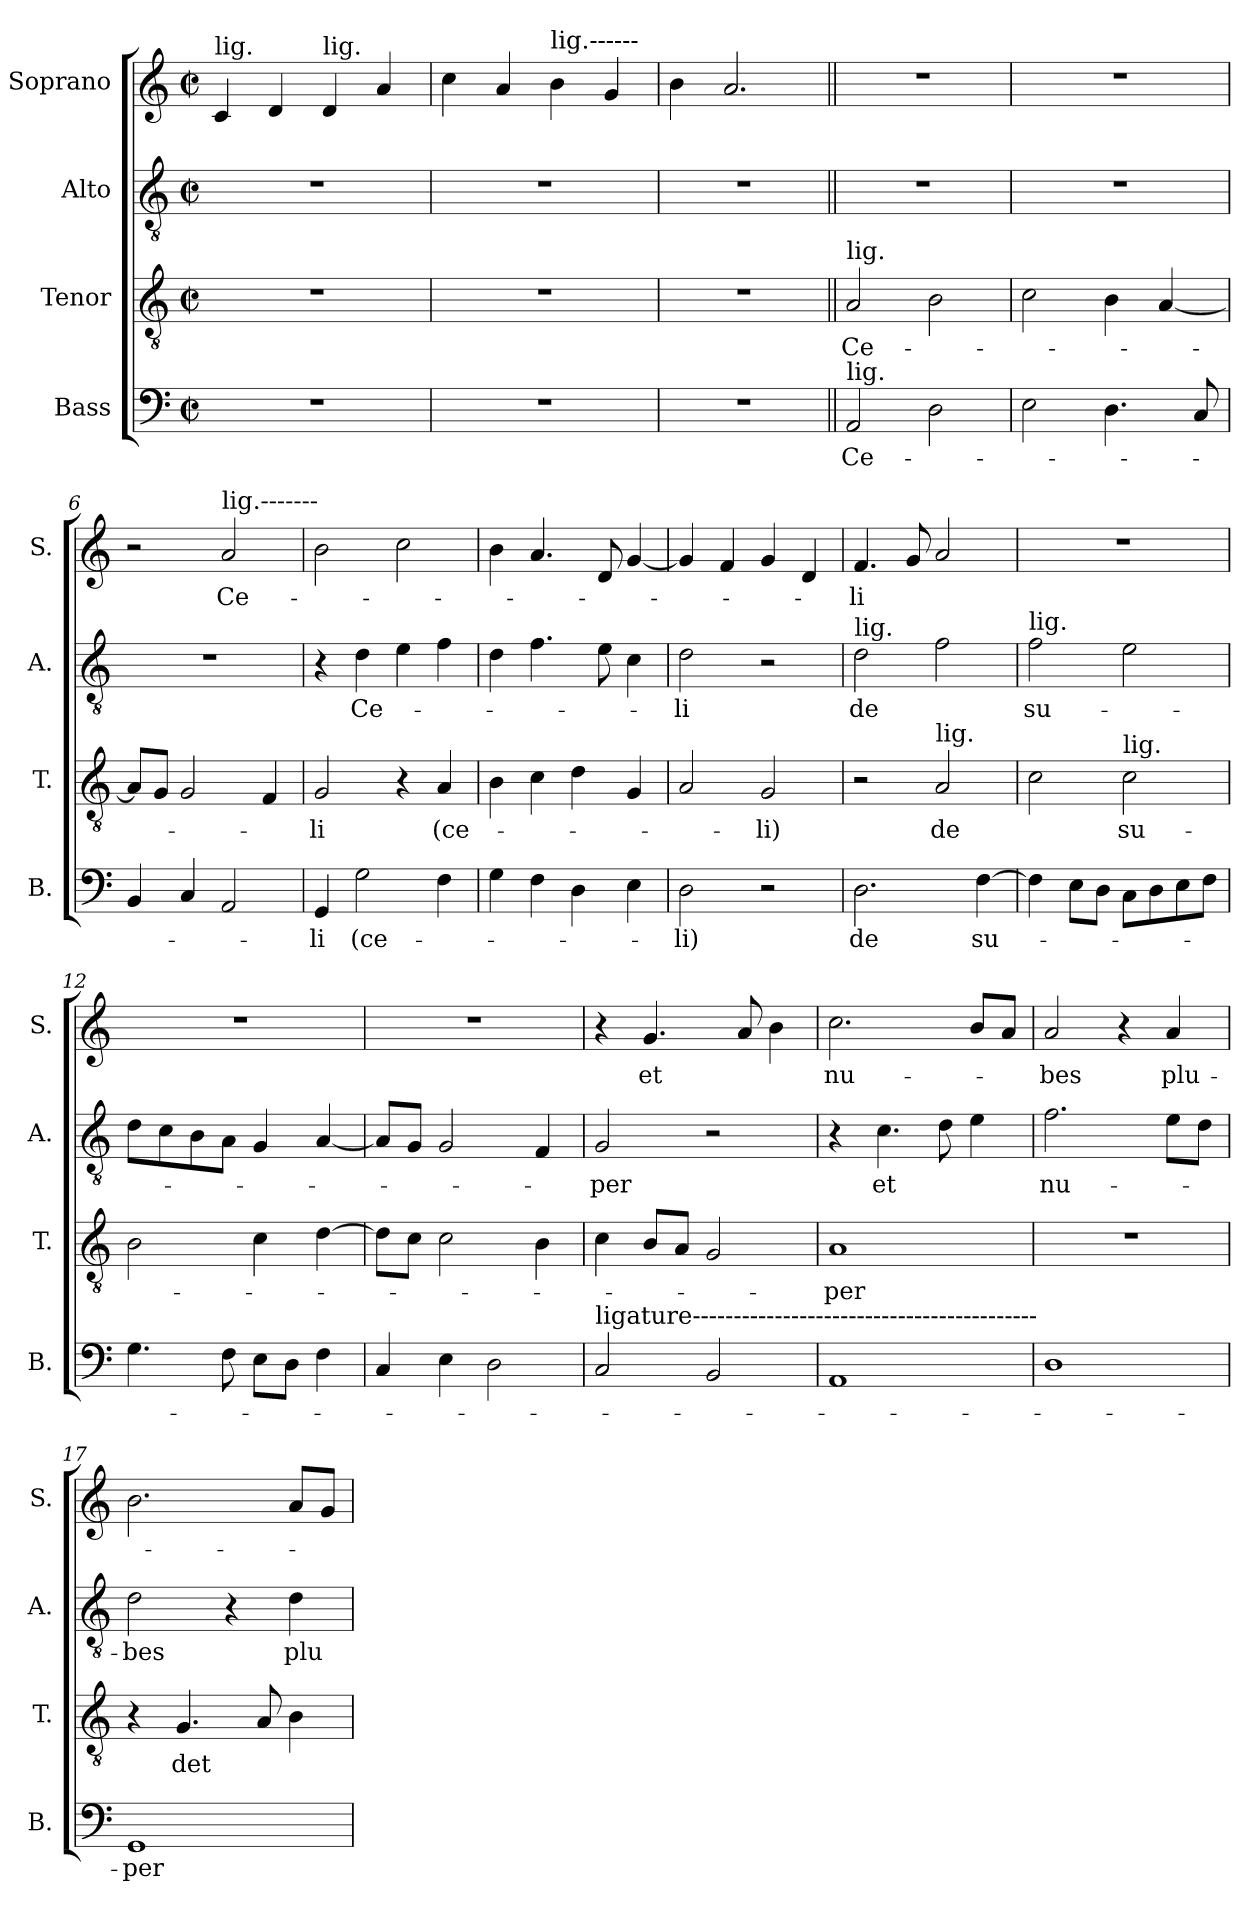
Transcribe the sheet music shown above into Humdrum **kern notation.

**kern	**text	**kern	**text	**kern	**text	**kern	**text
*part4	*part4	*part3	*part3	*part2	*part2	*part1	*part1
*staff4	*staff4	*staff3	*staff3	*staff2	*staff2	*staff1	*staff1
*I"Bass	*	*I"Tenor	*	*I"Alto	*	*I"Soprano	*
*I'B.	*	*I'T.	*	*I'A.	*	*I'S.	*
*clefF4	*	*clefGv2	*	*clefGv2	*	*clefG2	*
*k[]	*	*k[]	*	*k[]	*	*k[]	*
*M2/2	*	*M2/2	*	*M2/2	*	*M2/2	*
*met(c|)	*	*met(c|)	*	*met(c|)	*	*met(c|)	*
=1	=1	=1	=1	=1	=1	=1	=1
!	!	!	!	!	!	!LO:TX:a:t=lig.	!
1r	.	1r	.	1r	.	4c/	.
.	.	.	.	.	.	4d/	.
!	!	!	!	!	!	!LO:TX:a:t=lig.	!
.	.	.	.	.	.	4d/	.
.	.	.	.	.	.	4a/	.
=2	=2	=2	=2	=2	=2	=2	=2
1r	.	1r	.	1r	.	4cc\	.
.	.	.	.	.	.	4a/	.
!	!	!	!	!	!	!LO:TX:a:t=lig.------	!
.	.	.	.	.	.	4b\	.
.	.	.	.	.	.	4g/	.
=3	=3	=3	=3	=3	=3	=3	=3
1r	.	1r	.	1r	.	4b\	.
.	.	.	.	.	.	2.a/	.
=4||	=4||	=4||	=4||	=4||	=4||	=4||	=4||
!	!	!LO:TX:a:t=lig.	!	!	!	!	!
!LO:TX:a:t=lig.	!	!	!	!	!	!	!
!	!LO:LY:b	!	!LO:LY:b	!	!	!	!
2AA/	Ce-	2A/	Ce-	1r	.	1r	.
2D\	.	2B\	.	.	.	.	.
=5	=5	=5	=5	=5	=5	=5	=5
2E\	.	2c\	.	1r	.	1r	.
4.D\	.	4B\	.	.	.	.	.
.	.	[4A/	.	.	.	.	.
8C/	.	.	.	.	.	.	.
=6	=6	=6	=6	=6	=6	=6	=6
4BB/	.	8A/L]	.	1r	.	2r	.
.	.	8G/J	.	.	.	.	.
4C/	.	2G/	.	.	.	.	.
!	!	!	!	!	!	!LO:TX:a:t=lig.-------	!
!	!	!	!	!	!	!	!LO:LY:b
2AA/	.	.	.	.	.	2a/	Ce-
.	.	4F/	.	.	.	.	.
=7	=7	=7	=7	=7	=7	=7	=7
!	!LO:LY:b	!	!LO:LY:b	!	!	!	!
4GG/	-li	2G/	-li	4r	.	2b\	.
!	!LO:LY:b	!	!	!	!LO:LY:b	!	!
2G\	(ce-	.	.	4d\	Ce-	.	.
.	.	4r	.	4e\	.	2cc\	.
!	!	!	!LO:LY:b	!	!	!	!
4F\	.	4A/	(ce-	4f\	.	.	.
=8	=8	=8	=8	=8	=8	=8	=8
4G\	.	4B\	.	4d\	.	4b\	.
4F\	.	4c\	.	4.f\	.	4.a/	.
4D\	.	4d\	.	.	.	.	.
.	.	.	.	8e\	.	8d/	.
4E\	.	4G/	.	4c\	.	[4g/	.
=9	=9	=9	=9	=9	=9	=9	=9
!	!LO:LY:b	!	!	!	!LO:LY:b	!	!
2D\	-li)	2A/	.	2d\	-li	4g/]	.
.	.	.	.	.	.	4f/	.
!	!	!	!LO:LY:b	!	!	!	!
2r	.	2G/	-li)	2r	.	4g/	.
.	.	.	.	.	.	4d/	.
=10	=10	=10	=10	=10	=10	=10	=10
!	!	!	!	!LO:TX:a:t=lig.	!	!	!
!	!LO:LY:b	!	!	!	!LO:LY:b	!	!LO:LY:b
2.D\	de	2r	.	2d\	-de	4.f/	-li
.	.	.	.	.	.	8g/	.
!	!	!LO:TX:a:t=lig.	!	!	!	!	!
!	!	!	!LO:LY:b	!	!	!	!
.	.	2A/	-de	2f\	.	2a/	.
!	!LO:LY:b	!	!	!	!	!	!
[4F\	su-	.	.	.	.	.	.
=11	=11	=11	=11	=11	=11	=11	=11
!	!	!	!	!LO:TX:a:t=lig.	!	!	!
!	!	!	!	!	!LO:LY:b	!	!
4F\]	.	2c\	.	2f\	su-	1r	.
8E\L	.	.	.	.	.	.	.
8D\J	.	.	.	.	.	.	.
!	!	!LO:TX:a:t=lig.	!	!	!	!	!
!	!	!	!LO:LY:b	!	!	!	!
8C\L	.	2c\	su-	2e\	.	.	.
8D\	.	.	.	.	.	.	.
8E\	.	.	.	.	.	.	.
8F\J	.	.	.	.	.	.	.
=12	=12	=12	=12	=12	=12	=12	=12
4.G\	.	2B\	.	8d\L	.	1r	.
.	.	.	.	8c\	.	.	.
.	.	.	.	8B\	.	.	.
8F\	.	.	.	8A\J	.	.	.
8E\L	.	4c\	.	4G/	.	.	.
8D\J	.	.	.	.	.	.	.
4F\	.	[4d\	.	[4A/	.	.	.
=13	=13	=13	=13	=13	=13	=13	=13
4C/	.	8d\L]	.	8A/L]	.	1r	.
.	.	8c\J	.	8G/J	.	.	.
4E\	.	2c\	.	2G/	.	.	.
2D\	.	.	.	.	.	.	.
.	.	4B\	.	4F/	.	.	.
=14	=14	=14	=14	=14	=14	=14	=14
!LO:TX:a:t=ligature------------------------------------------	!	!	!	!	!	!	!
!	!	!	!	!	!LO:LY:b	!	!
2C/	.	4c\	.	2G/	-per	4r	.
!	!	!	!	!	!	!	!LO:LY:b
.	.	8B/L	.	.	.	4.g/	-et
.	.	8A/J	.	.	.	.	.
2BB/	.	2G/	.	2r	.	.	.
.	.	.	.	.	.	8a/	.
.	.	.	.	.	.	4b\	.
=15	=15	=15	=15	=15	=15	=15	=15
!	!	!	!LO:LY:b	!	!	!	!LO:LY:b
1AA	.	1A	-per	4r	.	2.cc\	nu-
!	!	!	!	!	!LO:LY:b	!	!
.	.	.	.	4.c\	et	.	.
.	.	.	.	8d\	.	.	.
.	.	.	.	4e\	.	8b/L	.
.	.	.	.	.	.	8a/J	.
=16	=16	=16	=16	=16	=16	=16	=16
!	!	!	!	!	!LO:LY:b	!	!LO:LY:b
1D	.	1r	.	2.f\	nu-	2a/	-bes
.	.	.	.	.	.	4r	.
!	!	!	!	!	!	!	!LO:LY:b
.	.	.	.	8e\L	.	4a/	plu-
.	.	.	.	8d\J	.	.	.
=17	=17	=17	=17	=17	=17	=17	=17
!	!LO:LY:b	!	!	!	!LO:LY:b	!	!
1GG	per	4r	.	2d\	-bes	2.b\	.
!	!	!	!LO:LY:b	!	!	!	!
.	.	4.G/	-det	.	.	.	.
.	.	.	.	4r	.	.	.
.	.	8A/	.	.	.	.	.
!	!	!	!	!	!LO:LY:b	!	!
.	.	4B\	.	4d\	plu-	8a/L	.
.	.	.	.	.	.	8g/J	.
=	=	=	=	=	=	=	=
*-	*-	*-	*-	*-	*-	*-	*-
